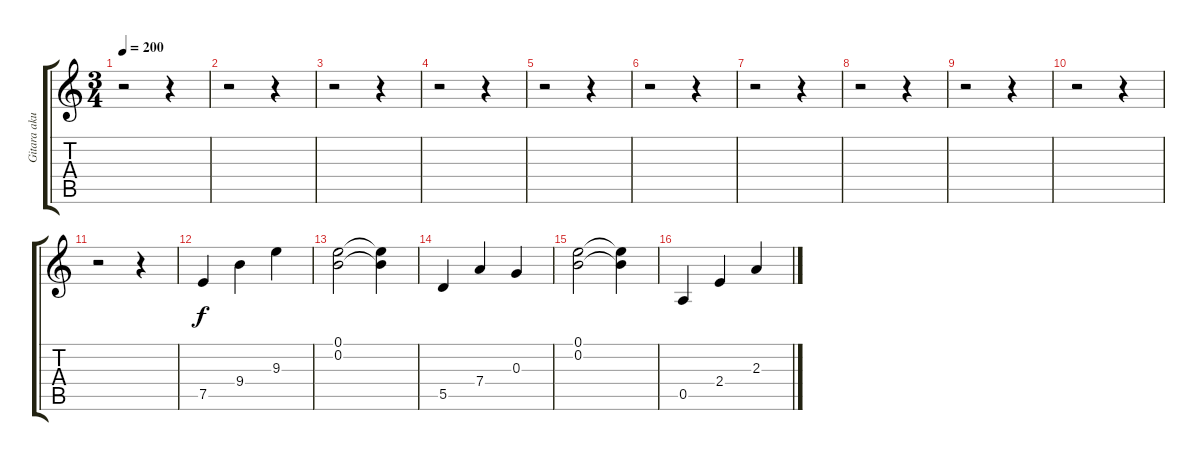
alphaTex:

\track ("Gitara akustyczna 1" "Gitara aku") {instrument acousticguitarsteel}
\staff {score tabs}
\tuning (E4 B3 G3 D3 A2 E2) {hide}
\ts (3 4)
\tempo 200
\clef g2
\ks c
r.2{dy f} r.4 |
r.2 r.4 |
r.2 r.4 |
r.2 r.4 |
r.2 r.4 |
r.2 r.4 |
r.2 r.4 |
r.2 r.4 |
r.2 r.4 |
r.2 r.4 |
r.2 r.4 |
7.5.4 9.4.4 9.3.4 |
(0.1 0.2).2 (0.1{t} 0.2{t}).4 |
5.5.4 7.4.4 0.3.4 |
(0.1 0.2).2 (0.1{t} 0.2{t}).4 |
0.5.4 2.4.4 2.3.4
